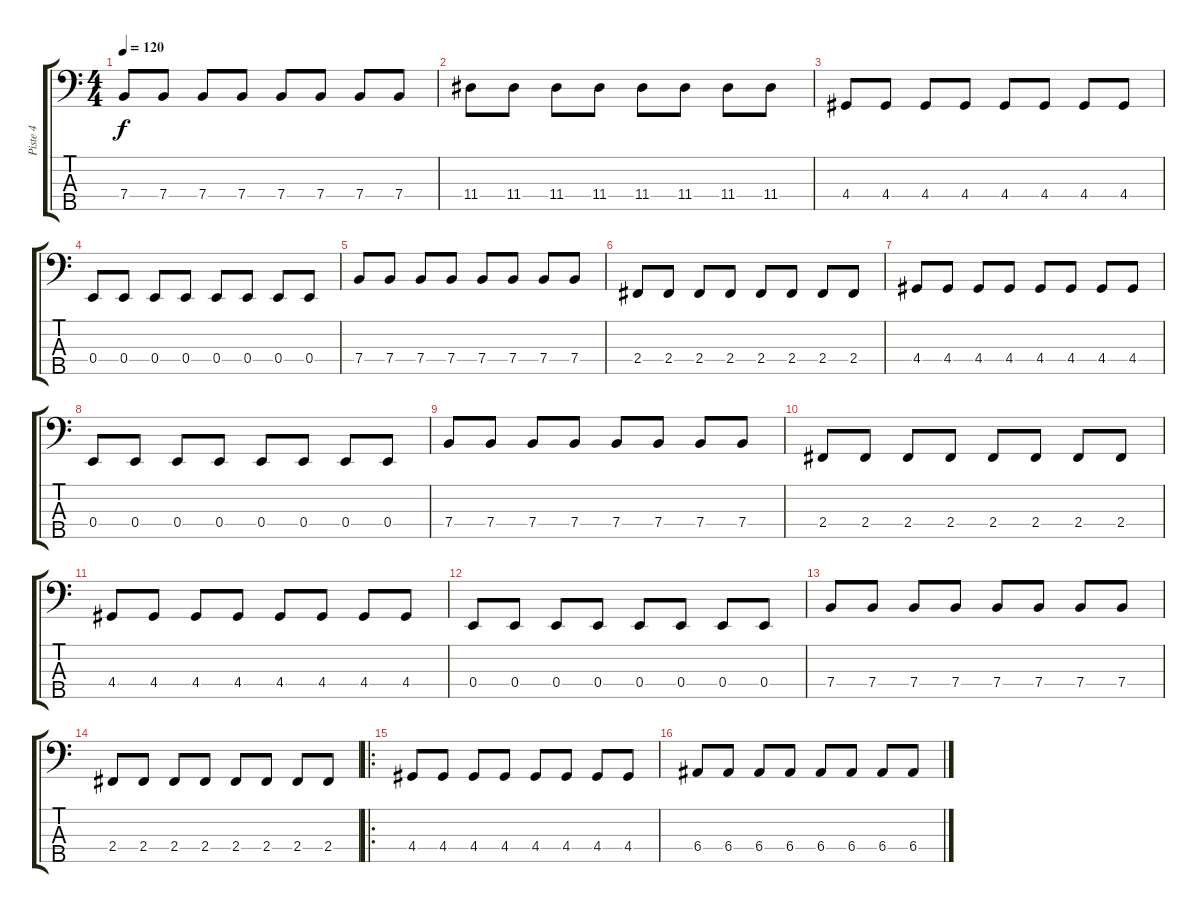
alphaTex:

\track ("Piste 4" "Piste 4") {instrument electricbassfinger}
\staff {score tabs}
\tuning (G2 D2 A1 E1 B0) {hide}
\ts (4 4)
\tempo 120
\clef f4
\ks c
7.4.8{dy f} 7.4.8 7.4.8 7.4.8 7.4.8 7.4.8 7.4.8 7.4.8 |
11.4.8 11.4.8 11.4.8 11.4.8 11.4.8 11.4.8 11.4.8 11.4.8 |
4.4.8 4.4.8 4.4.8 4.4.8 4.4.8 4.4.8 4.4.8 4.4.8 |
0.4.8 0.4.8 0.4.8 0.4.8 0.4.8 0.4.8 0.4.8 0.4.8 |
7.4.8 7.4.8 7.4.8 7.4.8 7.4.8 7.4.8 7.4.8 7.4.8 |
2.4.8 2.4.8 2.4.8 2.4.8 2.4.8 2.4.8 2.4.8 2.4.8 |
4.4.8 4.4.8 4.4.8 4.4.8 4.4.8 4.4.8 4.4.8 4.4.8 |
0.4.8 0.4.8 0.4.8 0.4.8 0.4.8 0.4.8 0.4.8 0.4.8 |
7.4.8 7.4.8 7.4.8 7.4.8 7.4.8 7.4.8 7.4.8 7.4.8 |
2.4.8 2.4.8 2.4.8 2.4.8 2.4.8 2.4.8 2.4.8 2.4.8 |
4.4.8 4.4.8 4.4.8 4.4.8 4.4.8 4.4.8 4.4.8 4.4.8 |
0.4.8 0.4.8 0.4.8 0.4.8 0.4.8 0.4.8 0.4.8 0.4.8 |
7.4.8 7.4.8 7.4.8 7.4.8 7.4.8 7.4.8 7.4.8 7.4.8 |
2.4.8 2.4.8 2.4.8 2.4.8 2.4.8 2.4.8 2.4.8 2.4.8 |
\ro
4.4.8 4.4.8 4.4.8 4.4.8 4.4.8 4.4.8 4.4.8 4.4.8 |
6.4.8 6.4.8 6.4.8 6.4.8 6.4.8 6.4.8 6.4.8 6.4.8
